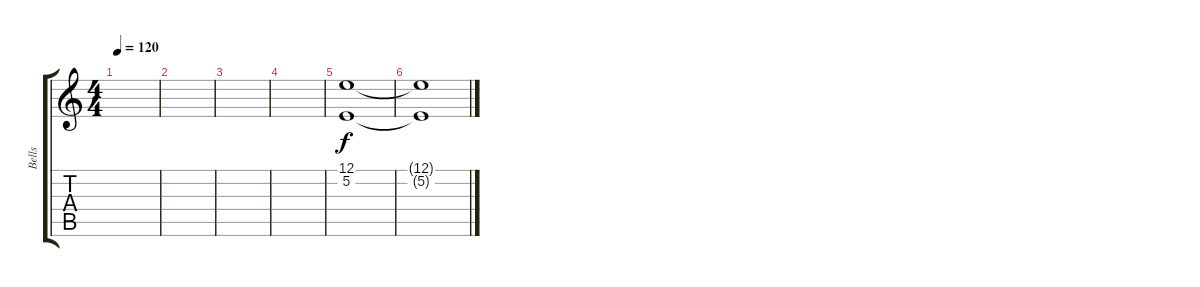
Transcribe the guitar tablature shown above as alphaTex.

\track ("Bells" "Bells") {instrument tubularbells}
\staff {score tabs}
\tuning (E4 B3 G3 D3 A2 E2) {hide}
\ts (4 4)
\tempo 120
\clef g2
\ks c
|
|
|
|
(12.1 5.2).1{instrument tubularbells} |
(12.1{t} 5.2{t}).1{dy f}
